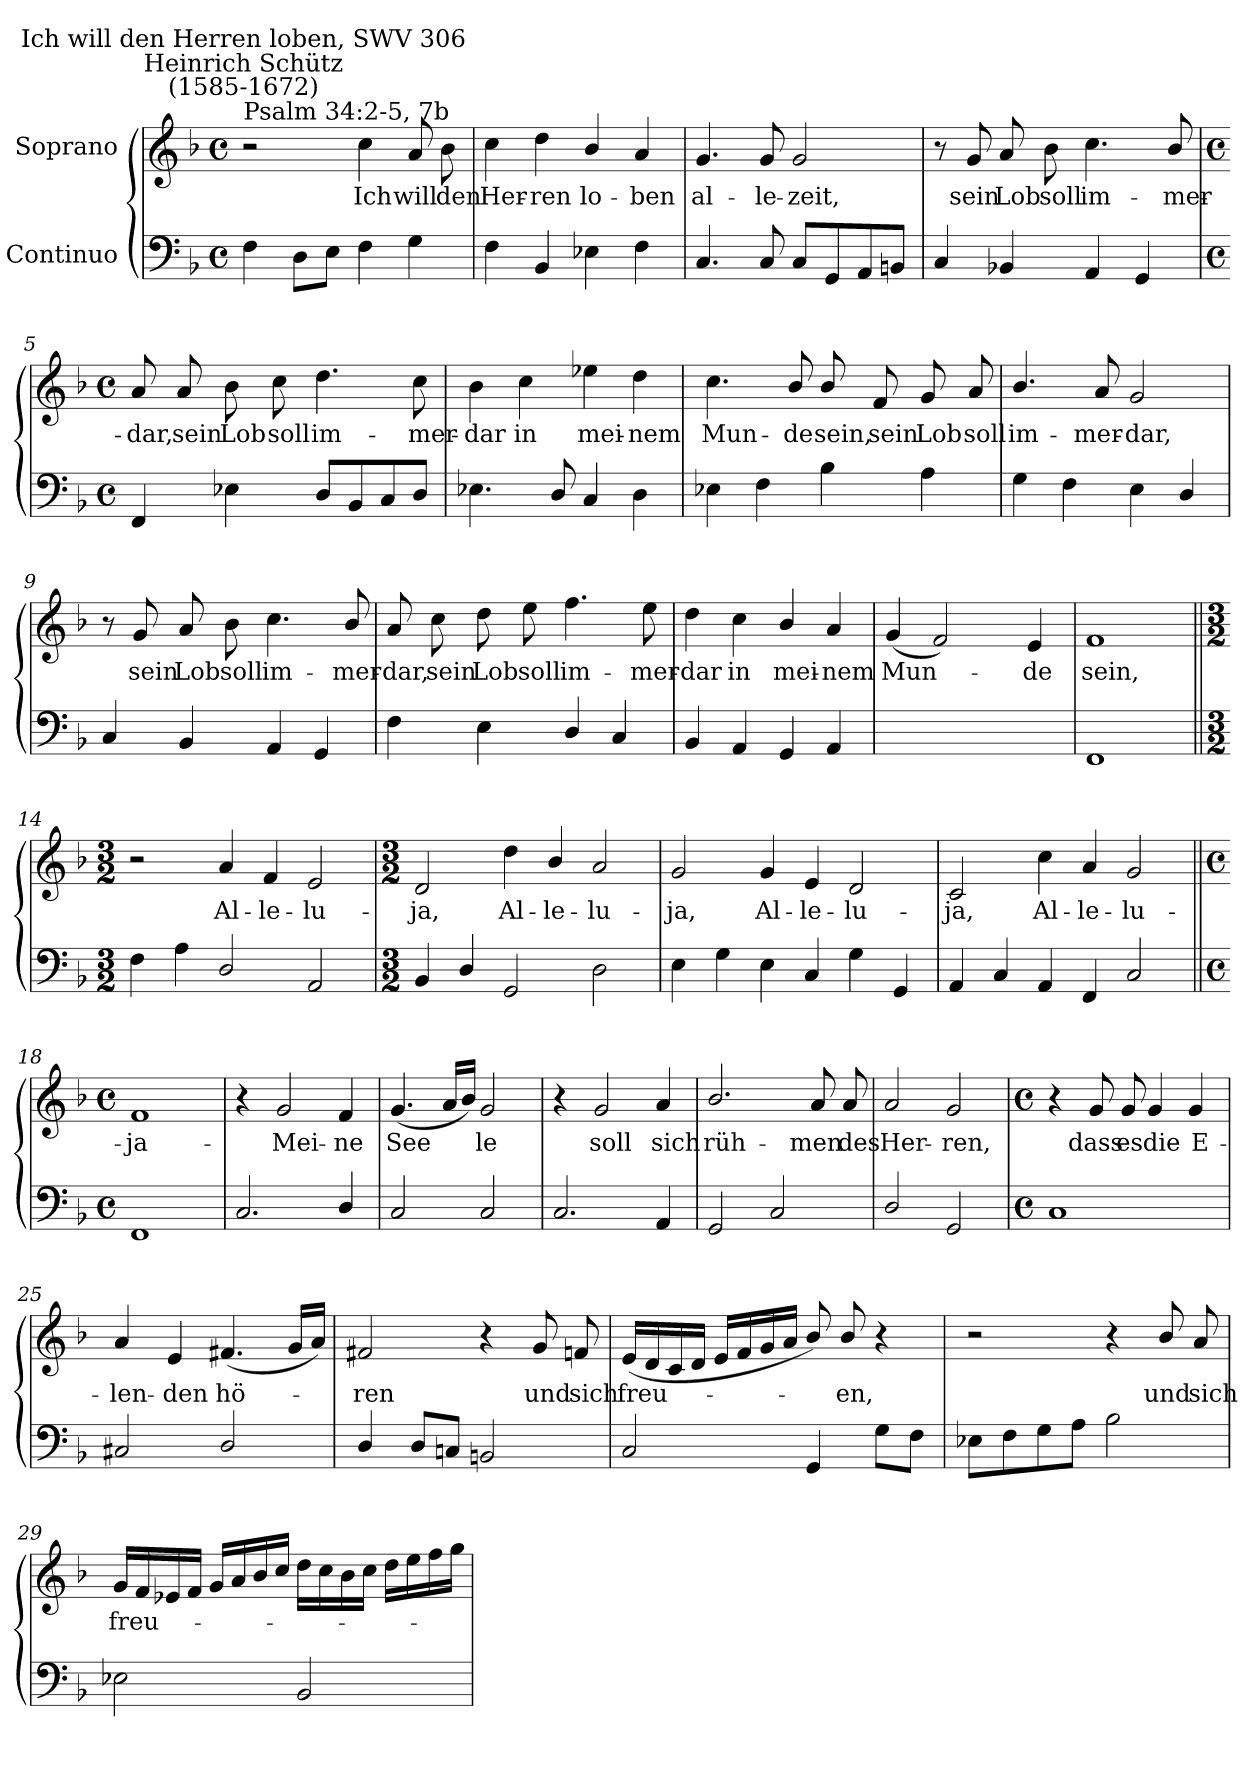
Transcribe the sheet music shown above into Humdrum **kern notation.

**kern	**text	**kern	**text
*part2	*part2	*part1	*part1
*staff2	*staff2	*staff1	*staff1
*I"Continuo	*	*I"Soprano	*
*clefF4	*	*clefG2	*
*k[b-]	*	*k[b-]	*
*F:	*	*F:	*
*M4/4	*	*M4/4	*
*met(c)	*	*met(c)	*
=1	=1	=1	=1
!	!	!LO:TX:a:t=Psalm 34&colon;2-5, 7b	!
!	!	!LO:TX:a:cj:t=Heinrich Schütz\n(1585-1672)	!
!	!	!LO:TX:a:cj:t=Ich will den Herren loben, SWV 306	!
4F	.	2r	.
8DL	.	.	.
8EJ	.	.	.
!	!	!	!LO:LY:b
4F	.	4cc	Ich
!	!	!	!LO:LY:b
4G	.	8a	will
!	!	!	!LO:LY:b
.	.	8b-	den
=2	=2	=2	=2
!	!	!	!LO:LY:b
4F	.	4cc	Her-
!	!	!	!LO:LY:b
4BB-	.	4dd	-ren
!	!	!	!LO:LY:b
4E-X	.	4b-/	lo-
!	!	!	!LO:LY:b
4F	.	4a	-ben
=3	=3	=3	=3
!	!	!	!LO:LY:b
4.C	.	4.g	al-
!	!	!	!LO:LY:b
8C	.	8g	-le-
!	!	!	!LO:LY:b
8CL	.	2g	-zeit,
8GG	.	.	.
8AA	.	.	.
8BBnJ	.	.	.
=4	=4	=4	=4
4C	.	8r	.
!	!	!	!LO:LY:b
.	.	8g	sein
!	!	!	!LO:LY:b
4BB-X	.	8a	Lob
!	!	!	!LO:LY:b
.	.	8b-	soll
!	!	!	!LO:LY:b
4AA	.	4.cc	im-
4GG	.	.	.
!	!	!	!LO:LY:b
.	.	8b-/	-mer-
!!LO:LB:g=z
=5	=5	=5	=5
*M4/4	*	*M4/4	*
*met(c)	*	*met(c)	*
!	!	!	!LO:LY:b
4FF	.	8a	-dar,
!	!	!	!LO:LY:b
.	.	8a	sein
!	!	!	!LO:LY:b
4E-X	.	8b-	Lob
!	!	!	!LO:LY:b
.	.	8cc	soll
!	!	!	!LO:LY:b
8DL	.	4.dd	im-
8BB-	.	.	.
8C	.	.	.
!	!	!	!LO:LY:b
8DJ	.	8cc	-mer-
=6	=6	=6	=6
!	!	!	!LO:LY:b
4.E-X	.	4b-	-dar
!	!	!	!LO:LY:b
.	.	4cc	in
8D/	.	.	.
!	!	!	!LO:LY:b
4C	.	4ee-X	mei-
!	!	!	!LO:LY:b
4D	.	4dd	-nem
=7	=7	=7	=7
!	!	!	!LO:LY:b
4E-X	.	4.cc	Mun-
4F	.	.	.
!	!	!	!LO:LY:b
.	.	8b-/	-de
!	!	!	!LO:LY:b
4B-	.	8b-/	sein,
!	!	!	!LO:LY:b
.	.	8f	sein
!	!	!	!LO:LY:b
4A	.	8g	Lob
!	!	!	!LO:LY:b
.	.	8a	soll
=8	=8	=8	=8
!	!	!	!LO:LY:b
4G	.	4.b-/	im-
4F	.	.	.
!	!	!	!LO:LY:b
.	.	8a	-mer-
!	!	!	!LO:LY:b
4E	.	2g	-dar,
4D/	.	.	.
!!LO:LB:g=z
=9	=9	=9	=9
4C	.	8r	.
!	!	!	!LO:LY:b
.	.	8g	sein
!	!	!	!LO:LY:b
4BB-	.	8a	Lob
!	!	!	!LO:LY:b
.	.	8b-	soll
!	!	!	!LO:LY:b
4AA	.	4.cc	im-
4GG	.	.	.
!	!	!	!LO:LY:b
.	.	8b-/	-mer-
=10	=10	=10	=10
!	!	!	!LO:LY:b
4F	.	8a	-dar,
!	!	!	!LO:LY:b
.	.	8cc	sein
!	!	!	!LO:LY:b
4E	.	8dd	Lob
!	!	!	!LO:LY:b
.	.	8ee	soll
!	!	!	!LO:LY:b
4D/	.	4.ff	im-
4C	.	.	.
!	!	!	!LO:LY:b
.	.	8ee	-mer-
=11	=11	=11	=11
!	!	!	!LO:LY:b
4BB-	.	4dd	-dar
!	!	!	!LO:LY:b
4AA	.	4cc	in
!	!	!	!LO:LY:b
4GG	.	4b-/	mei-
!	!	!	!LO:LY:b
4AA	.	4a	-nem
=12	=12	=12	=12
!	!LO:LY:b	!	!LO:LY:b
[4BB-yy	6	(<4g	Mun-
!	!LO:LY:b	!	!
4BB-yy]	5	2f)	.
!	!LO:LY:b	!	!
[4Cyy	4	.	.
!	!LO:LY:b	!	!LO:LY:b
4Cyy]	3	4e	de
=13	=13	=13	=13
!	!	!	!LO:LY:b
1FF	.	1f	sein,
=14||	=14||	=14||	=14||
*M3/2	*	*M3/2	*
4F	.	2r	.
4A	.	.	.
!	!	!	!LO:LY:b
2D/	.	4a	Al-
!	!	!	!LO:LY:b
.	.	4f	-le-
!	!	!	!LO:LY:b
2AA	.	2e	-lu-
!!LO:LB:g=z
=15	=15	=15	=15
*M3/2	*	*M3/2	*
!	!	!	!LO:LY:b
4BB-	.	2d	-ja,
4D/	.	.	.
!	!	!	!LO:LY:b
2GG	.	4dd	Al-
!	!	!	!LO:LY:b
.	.	4b-/	-le-
!	!	!	!LO:LY:b
2D	.	2a	-lu-
=16	=16	=16	=16
!	!	!	!LO:LY:b
4E	.	2g	-ja,
4G	.	.	.
!	!	!	!LO:LY:b
4E	.	4g	Al-
!	!	!	!LO:LY:b
4C	.	4e	-le-
!	!	!	!LO:LY:b
4G	.	2d	-lu-
4GG	.	.	.
=17	=17	=17	=17
!	!	!	!LO:LY:b
4AA	.	2c	-ja,
4C	.	.	.
!	!	!	!LO:LY:b
4AA	.	4cc	Al-
!	!	!	!LO:LY:b
4FF	.	4a	-le-
!	!	!	!LO:LY:b
2C	.	2g	-lu-
=18||	=18||	=18||	=18||
*M4/4	*	*M4/4	*
*met(c)	*	*met(c)	*
!	!	!	!LO:LY:b
1FF	.	1f	-ja-
=19	=19	=19	=19
2.C	.	4r	.
!	!	!	!LO:LY:b
.	.	2g	-Mei-
!	!	!	!LO:LY:b
4D/	.	4f	-ne
=20	=20	=20	=20
!	!	!	!LO:LY:b
2C	.	(<4.g	See
.	.	16aLL	.
.	.	16b-JJ)	.
!	!	!	!LO:LY:b
2C	.	2g	le
=21	=21	=21	=21
2.C	.	4r	.
!	!	!	!LO:LY:b
.	.	2g	soll
!	!	!	!LO:LY:b
4AA	.	4a	sich
=22	=22	=22	=22
!	!	!	!LO:LY:b
2GG	.	2.b-/	rüh-
2C	.	.	.
!	!	!	!LO:LY:b
.	.	8a	-men
!	!	!	!LO:LY:b
.	.	8a	des
=23	=23	=23	=23
!	!	!	!LO:LY:b
2D/	.	2a	Her-
!	!	!	!LO:LY:b
2GG	.	2g	-ren,
!!LO:LB:g=z
=24	=24	=24	=24
*M4/4	*	*M4/4	*
*met(c)	*	*met(c)	*
1C	.	4r	.
!	!	!	!LO:LY:b
.	.	8g	dass
!	!	!	!LO:LY:b
.	.	8g	es
!	!	!	!LO:LY:b
.	.	4g	die
!	!	!	!LO:LY:b
.	.	4g	E-
=25	=25	=25	=25
!	!	!	!LO:LY:b
2C#X	.	4a	-len-
!	!	!	!LO:LY:b
.	.	4e	-den
!	!	!	!LO:LY:b
2D/	.	(<4.f#X	hö-
.	.	16gLL	.
.	.	16aJJ)	.
=26	=26	=26	=26
!	!	!	!LO:LY:b
4D/	.	2f#X	ren
8DL	.	.	.
8CnJ	.	.	.
2BBn	.	4r	.
!	!	!	!LO:LY:b
.	.	8g	und
!	!	!	!LO:LY:b
.	.	8fn	sich
=27	=27	=27	=27
!	!	!	!LO:LY:b
2C	.	(<16eLL	freu-
.	.	16d	.
.	.	16c	.
.	.	16dJJ	.
.	.	16eLL	.
.	.	16f	.
.	.	16g	.
.	.	16aJJ	.
4GG	.	8b-/)	.
!	!	!	!LO:LY:b
.	.	8b-/	en,
8GL	.	4r	.
8FJ	.	.	.
=28	=28	=28	=28
8E-XL	.	2r	.
8F	.	.	.
8G	.	.	.
8AJ	.	.	.
2B-	.	4r	.
!	!	!	!LO:LY:b
.	.	8b-/	und
!	!	!	!LO:LY:b
.	.	8a	sich
!!LO:LB:g=z
=29	=29	=29	=29
!	!	!	!LO:LY:b
2E-X	.	16gLL	freu-
.	.	16f	.
.	.	16e-X	.
.	.	16fJJ	.
.	.	16gLL	.
.	.	16a	.
.	.	16b-	.
.	.	16ccJJ	.
2BB-	.	16ddLL	.
.	.	16cc	.
.	.	16b-	.
.	.	16ccJJ	.
.	.	16ddLL	.
.	.	16ee	.
.	.	16ff	.
.	.	16ggJJ	.
=	=	=	=
*-	*-	*-	*-
